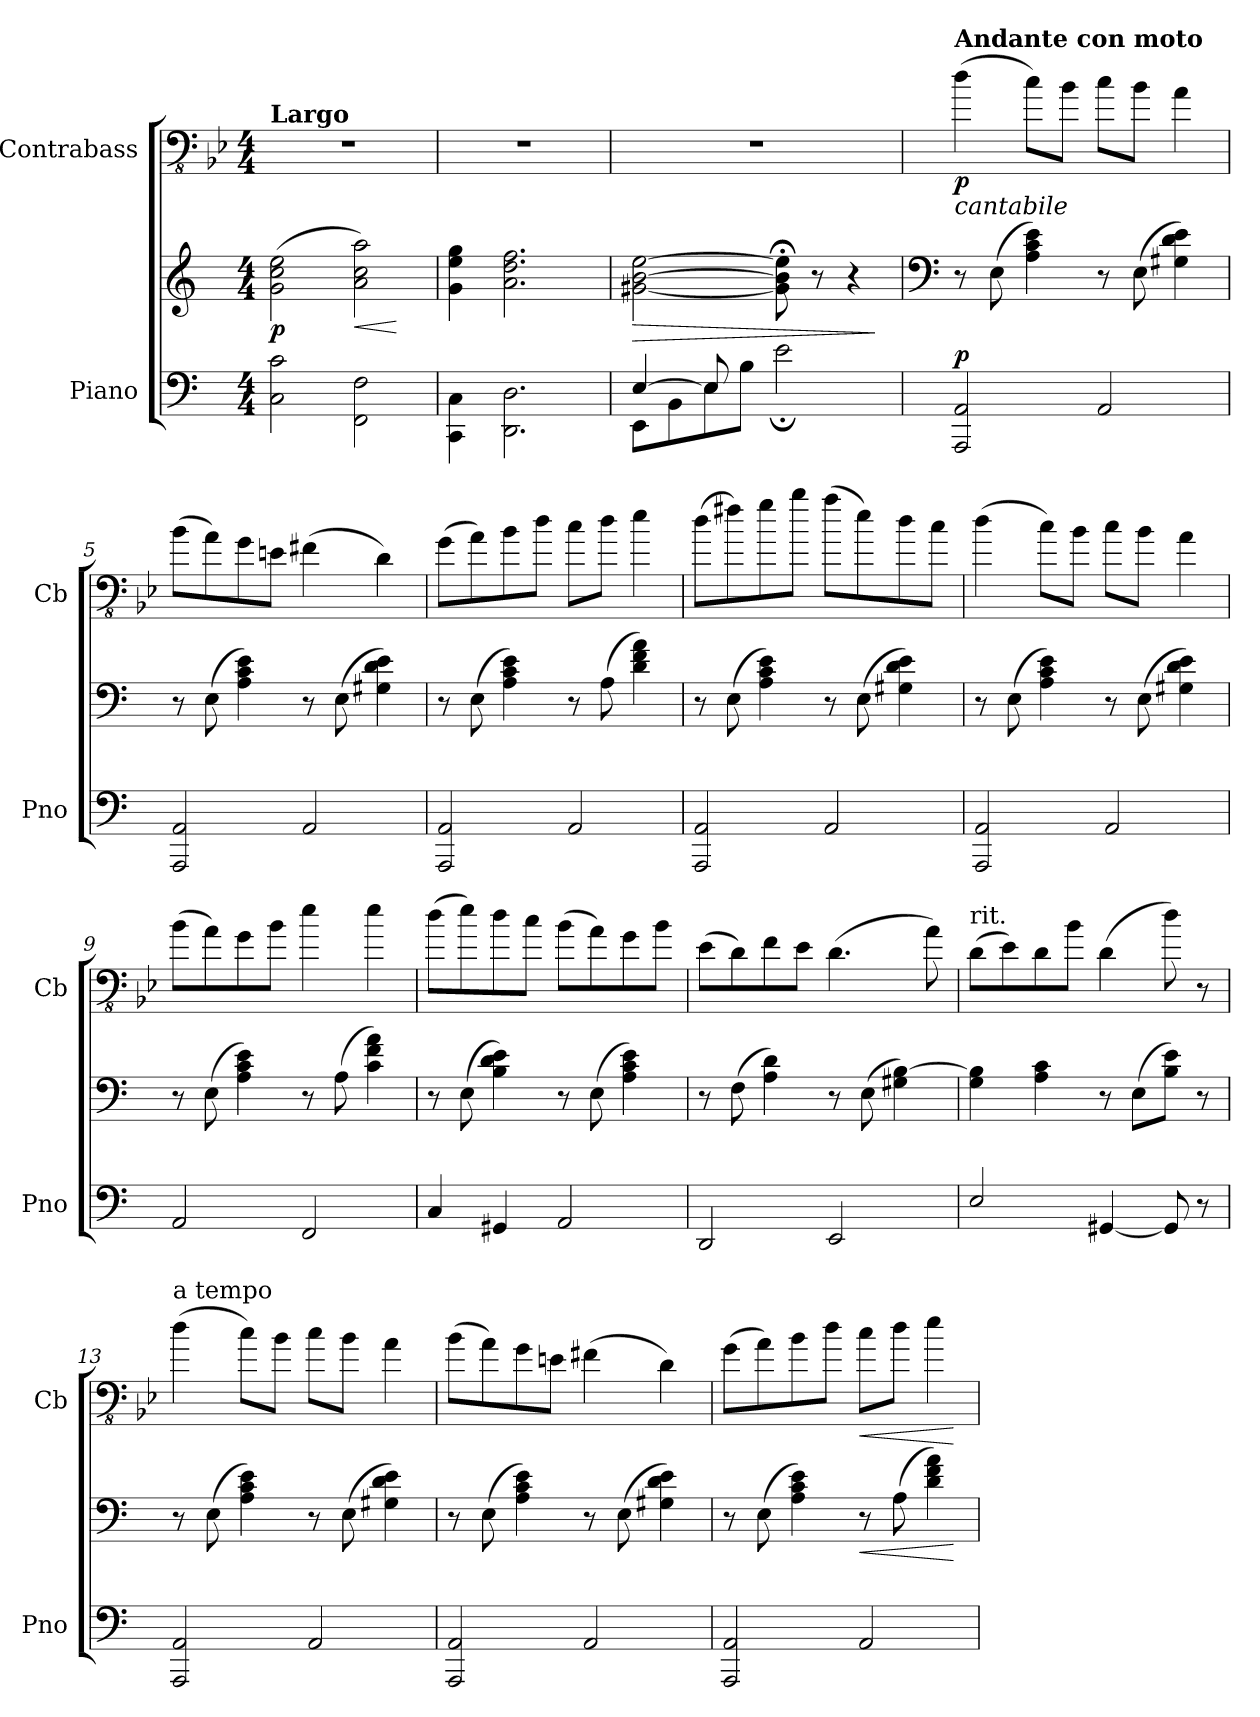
**kern	**kern	**dynam	**kern	**dynam
*part2	*part2	*part2	*part1	*part1
*staff3	*staff2	*staff2/3	*staff1	*staff1
*I"Piano	*	*	*I"Contrabass	*
*I'Pno	*	*	*I'Cb	*
*clefF4	*clefG2	*	*clefFv4	*
*	*	*	*ITrd7c12	*
*k[]	*k[]	*	*k[b-e-]	*
*M4/4	*M4/4	*	*M4/4	*
=1	=1	=1	=1	=1
!	!	!	!LO:TX:a:B:t=Largo	!
!	!	!LO:DY:b	!	!
2C\ 2c\	(2g\ 2cc\ 2ee\	p	1r	.
!	!	!LO:HP:b	!	!
2FF\ 2F\	2a\ 2cc\ 2aa\)	<	.	.
.	.	[	.	.
=2	=2	=2	=2	=2
4CC\ 4C\	4g\ 4ee\ 4gg\	.	1r	.
2.DD\ 2.D\	2.a\ 2.dd\ 2.ff\	.	.	.
=3	=3	=3	=3	=3
*^	*	*	*	*
!	!	!	!LO:HP:b	!	!
[4E/	8EE\L	[2g#X\ [2b\ [2ee\	>	1r	.
.	8BB\	.	.	.	.
8E/]	8E\	.	.	.	.
8rCCyy	8B\J	.	.	.	.
2rCCCCyy	2e;\	8g#\];< 8b\];< 8ee\];<	.	.	.
.	.	8r	.	.	.
.	.	4r	.	.	.
*v	*v	*	*	*	*
.	.	]	.	.
=4	=4	=4	=4	=4
*	*clefF4	*	*	*
!	!	!	!LO:TX:a:B:t=Andante con moto	!
!	!	!	!LO:TX:b:i:t=cantabile	!
!	!	!LO:DY:a=2	!	!LO:DY:b
2AAA/ 2AA/	8r	p	(4D\	p
.	(8E\	.	.	.
.	4A\ 4c\ 4e\)	.	8C\L)	.
.	.	.	8BB-\J	.
2AA/	8r	.	8C\L	.
.	(8E\	.	8BB-\J	.
.	4G#X\ 4d\ 4e\)	.	4AA\	.
=5	=5	=5	=5	=5
2AAA/ 2AA/	8r	.	(8BB-\L	.
.	(8E\	.	8AA\)	.
.	4A\ 4c\ 4e\)	.	8GG\	.
.	.	.	8EEn\J	.
2AA/	8r	.	(4FF#X\	.
.	(8E\	.	.	.
.	4G#X\ 4d\ 4e\)	.	4DD\)	.
!!LO:LB:g=z
=6	=6	=6	=6	=6
2AAA/ 2AA/	8r	.	(8GG\L	.
.	(8E\	.	8AA\)	.
.	4A\ 4c\ 4e\)	.	8BB-\	.
.	.	.	8D\J	.
2AA/	8r	.	8C\L	.
.	(8A\	.	8D\J	.
.	4d\ 4f\ 4a\)	.	4E-\	.
=7	=7	=7	=7	=7
2AAA/ 2AA/	8r	.	(8D\L	.
.	(8E\	.	8F#X\)	.
.	4A\ 4c\ 4e\)	.	8G\	.
.	.	.	8B-\J	.
2AA/	8r	.	(8A\L	.
.	(8E\	.	8E-\)	.
.	4G#X\ 4d\ 4e\)	.	8D\	.
.	.	.	8C\J	.
=8	=8	=8	=8	=8
2AAA/ 2AA/	8r	.	(4D\	.
.	(8E\	.	.	.
.	4A\ 4c\ 4e\)	.	8C\L)	.
.	.	.	8BB-\J	.
2AA/	8r	.	8C\L	.
.	(8E\	.	8BB-\J	.
.	4G#X\ 4d\ 4e\)	.	4AA\	.
=9	=9	=9	=9	=9
2AA/	8r	.	(8BB-\L	.
.	(8E\	.	8AA\)	.
.	4A\ 4c\ 4e\)	.	8GG\	.
.	.	.	8BB-\J	.
2FF/	8r	.	4E-\	.
.	(8A\	.	.	.
.	4c\ 4f\ 4a\)	.	4E-\	.
!!LO:LB:g=z
=10	=10	=10	=10	=10
4C/	8r	.	(8D\L	.
.	(8E\	.	8E-\)	.
4GG#X/	4B\ 4d\ 4e\)	.	8D\	.
.	.	.	8C\J	.
2AA/	8r	.	(8BB-\L	.
.	(8E\	.	8AA\)	.
.	4A\ 4c\ 4e\)	.	8GG\	.
.	.	.	8BB-\J	.
=11	=11	=11	=11	=11
2DD/	8r	.	(8EE-\L	.
.	(8F\	.	8DD\)	.
.	4A\ 4d\)	.	8FF\	.
.	.	.	8EE-\J	.
2EE/	8r	.	(4.DD\	.
.	(8E\	.	.	.
.	4G#X\ [4B\)	.	.	.
.	.	.	8AA\)	.
=12	=12	=12	=12	=12
!	!	!	!LO:TX:a:t=rit.	!
2E/	4G\ 4B\]	.	(8DD\L	.
.	.	.	8EE-\)	.
.	4A\ 4c\	.	8DD\	.
.	.	.	8BB-\J	.
[4GG#X/	8r	.	(4DD\	.
.	(8E\L	.	.	.
8GG#/]	8B\ 8e\J)	.	8D\)	.
8r	8r	.	8r	.
=13	=13	=13	=13	=13
!	!	!	!LO:TX:a:t=a tempo	!
2AAA/ 2AA/	8r	.	(4D\	.
.	(8E\	.	.	.
.	4A\ 4c\ 4e\)	.	8C\L)	.
.	.	.	8BB-\J	.
2AA/	8r	.	8C\L	.
.	(8E\	.	8BB-\J	.
.	4G#X\ 4d\ 4e\)	.	4AA\	.
!!LO:PB:g=z
=14	=14	=14	=14	=14
2AAA/ 2AA/	8r	.	(8BB-\L	.
.	(8E\	.	8AA\)	.
.	4A\ 4c\ 4e\)	.	8GG\	.
.	.	.	8EEn\J	.
2AA/	8r	.	(4FF#X\	.
.	(8E\	.	.	.
.	4G#X\ 4d\ 4e\)	.	4DD\)	.
=15	=15	=15	=15	=15
2AAA/ 2AA/	8r	.	(8GG\L	.
.	(8E\	.	8AA\)	.
.	4A\ 4c\ 4e\)	.	8BB-\	.
.	.	.	8D\J	.
!	!	!LO:HP:b	!	!LO:HP:b
2AA/	8r	<	8C\L	<
.	(8A\	.	8D\J	.
.	4d\ 4f\ 4a\)	.	4E-\	.
.	.	[	.	[
=	=	=	=	=
*-	*-	*-	*-	*-
